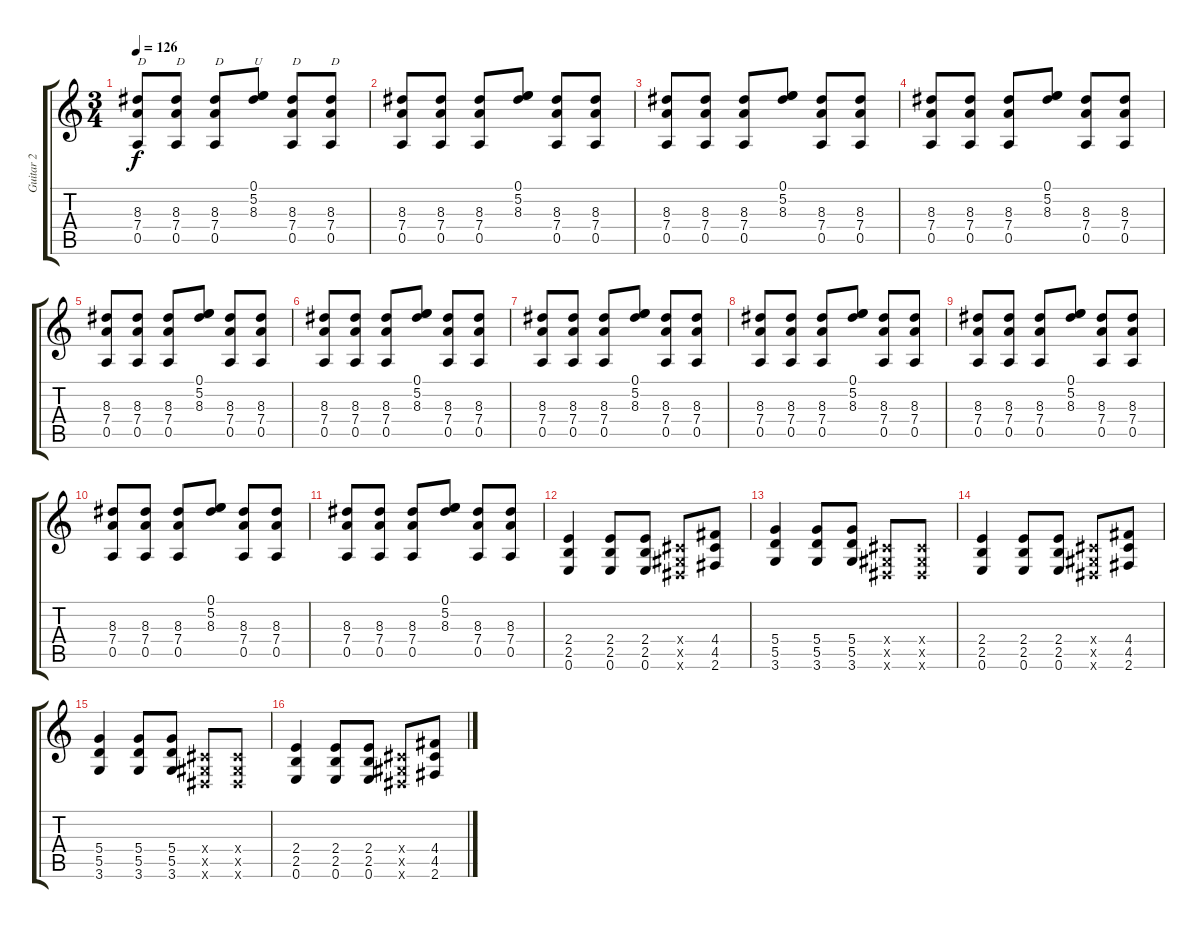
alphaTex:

\track ("Guitar 2" "Guitar 2") {instrument acousticguitarsteel}
\staff {score tabs}
\tuning (E4 B3 G3 D3 A2 E2) {hide}
\ts (3 4)
\tempo 126
\clef g2
\ks c
(8.3 7.4 0.5).8{txt "D" dy f} (8.3 7.4 0.5).8{txt "D"} (8.3 7.4 0.5).8{txt "D"} (0.1 5.2 8.3).8{txt "U"} (8.3 7.4 0.5).8{txt "D"} (8.3 7.4 0.5).8{txt "D"} |
(8.3 7.4 0.5).8 (8.3 7.4 0.5).8 (8.3 7.4 0.5).8 (0.1 5.2 8.3).8 (8.3 7.4 0.5).8 (8.3 7.4 0.5).8 |
(8.3 7.4 0.5).8 (8.3 7.4 0.5).8 (8.3 7.4 0.5).8 (0.1 5.2 8.3).8 (8.3 7.4 0.5).8 (8.3 7.4 0.5).8 |
(8.3 7.4 0.5).8 (8.3 7.4 0.5).8 (8.3 7.4 0.5).8 (0.1 5.2 8.3).8 (8.3 7.4 0.5).8 (8.3 7.4 0.5).8 |
(8.3 7.4 0.5).8 (8.3 7.4 0.5).8 (8.3 7.4 0.5).8 (0.1 5.2 8.3).8 (8.3 7.4 0.5).8 (8.3 7.4 0.5).8 |
(8.3 7.4 0.5).8 (8.3 7.4 0.5).8 (8.3 7.4 0.5).8 (0.1 5.2 8.3).8 (8.3 7.4 0.5).8 (8.3 7.4 0.5).8 |
(8.3 7.4 0.5).8 (8.3 7.4 0.5).8 (8.3 7.4 0.5).8 (0.1 5.2 8.3).8 (8.3 7.4 0.5).8 (8.3 7.4 0.5).8 |
(8.3 7.4 0.5).8 (8.3 7.4 0.5).8 (8.3 7.4 0.5).8 (0.1 5.2 8.3).8 (8.3 7.4 0.5).8 (8.3 7.4 0.5).8 |
(8.3 7.4 0.5).8 (8.3 7.4 0.5).8 (8.3 7.4 0.5).8 (0.1 5.2 8.3).8 (8.3 7.4 0.5).8 (8.3 7.4 0.5).8 |
(8.3 7.4 0.5).8 (8.3 7.4 0.5).8 (8.3 7.4 0.5).8 (0.1 5.2 8.3).8 (8.3 7.4 0.5).8 (8.3 7.4 0.5).8 |
(8.3 7.4 0.5).8 (8.3 7.4 0.5).8 (8.3 7.4 0.5).8 (0.1 5.2 8.3).8 (8.3 7.4 0.5).8 (8.3 7.4 0.5).8 |
(2.4 2.5 0.6).4 (2.4 2.5 0.6).8 (2.4 2.5 0.6).8 (-1.4{x} -1.5{x} -1.6{x}).8 (4.4 4.5 2.6).8 |
(5.4 5.5 3.6).4 (5.4 5.5 3.6).8 (5.4 5.5 3.6).8 (-1.4{x} -1.5{x} -1.6{x}).8 (-1.4{x} -1.5{x} -1.6{x}).8 |
(2.4 2.5 0.6).4 (2.4 2.5 0.6).8 (2.4 2.5 0.6).8 (-1.4{x} -1.5{x} -1.6{x}).8 (4.4 4.5 2.6).8 |
(5.4 5.5 3.6).4 (5.4 5.5 3.6).8 (5.4 5.5 3.6).8 (-1.4{x} -1.5{x} -1.6{x}).8 (-1.4{x} -1.5{x} -1.6{x}).8 |
(2.4 2.5 0.6).4 (2.4 2.5 0.6).8 (2.4 2.5 0.6).8 (-1.4{x} -1.5{x} -1.6{x}).8 (4.4 4.5 2.6).8
